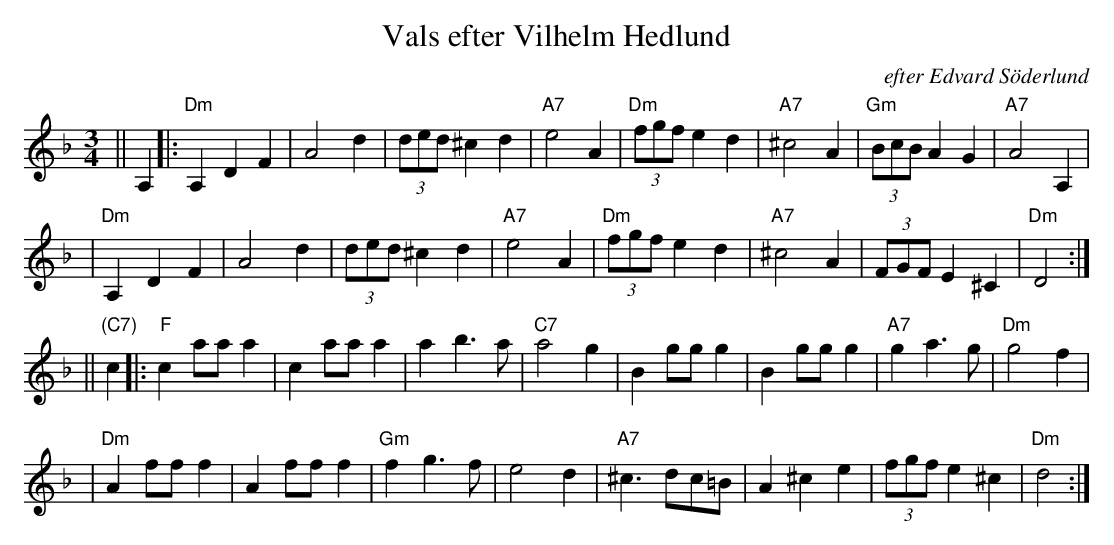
X:1
T:Vals efter Vilhelm Hedlund
C:efter Edvard Söderlund
M:3/4
K:Dm
L: 1/8
|| A,2 |: "Dm"A,2 D2 F2 | A4 d2 | (3ded ^c2 d2 | "A7"e4 A2 \
| "Dm"(3fgf e2 d2 | "A7"^c4 A2 | "Gm"(3BcB A2 G2 | "A7"A4 A,2 |
| "Dm"A,2 D2 F2 | A4 d2 | (3ded ^c2 d2 | "A7"e4 A2 \
| "Dm"(3fgf e2 d2 | "A7"^c4 A2 | (3FGF E2 ^C2 | "Dm"D4 :|
|| "(C7)"c2 |: "F"c2 aa a2 | c2 aa a2 | a2 b3 a | "C7"a4 g2 \
| B2 gg g2 | B2 gg g2 | "A7"g2 a3 g | "Dm"g4 f2 |
| "Dm"A2 ff f2 | A2 ff f2 | "Gm"f2 g3 f | e4 d2 \
| "A7"^c3 dc=B | A2 ^c2 e2 | (3fgf e2 ^c2 | "Dm"d4 :|
